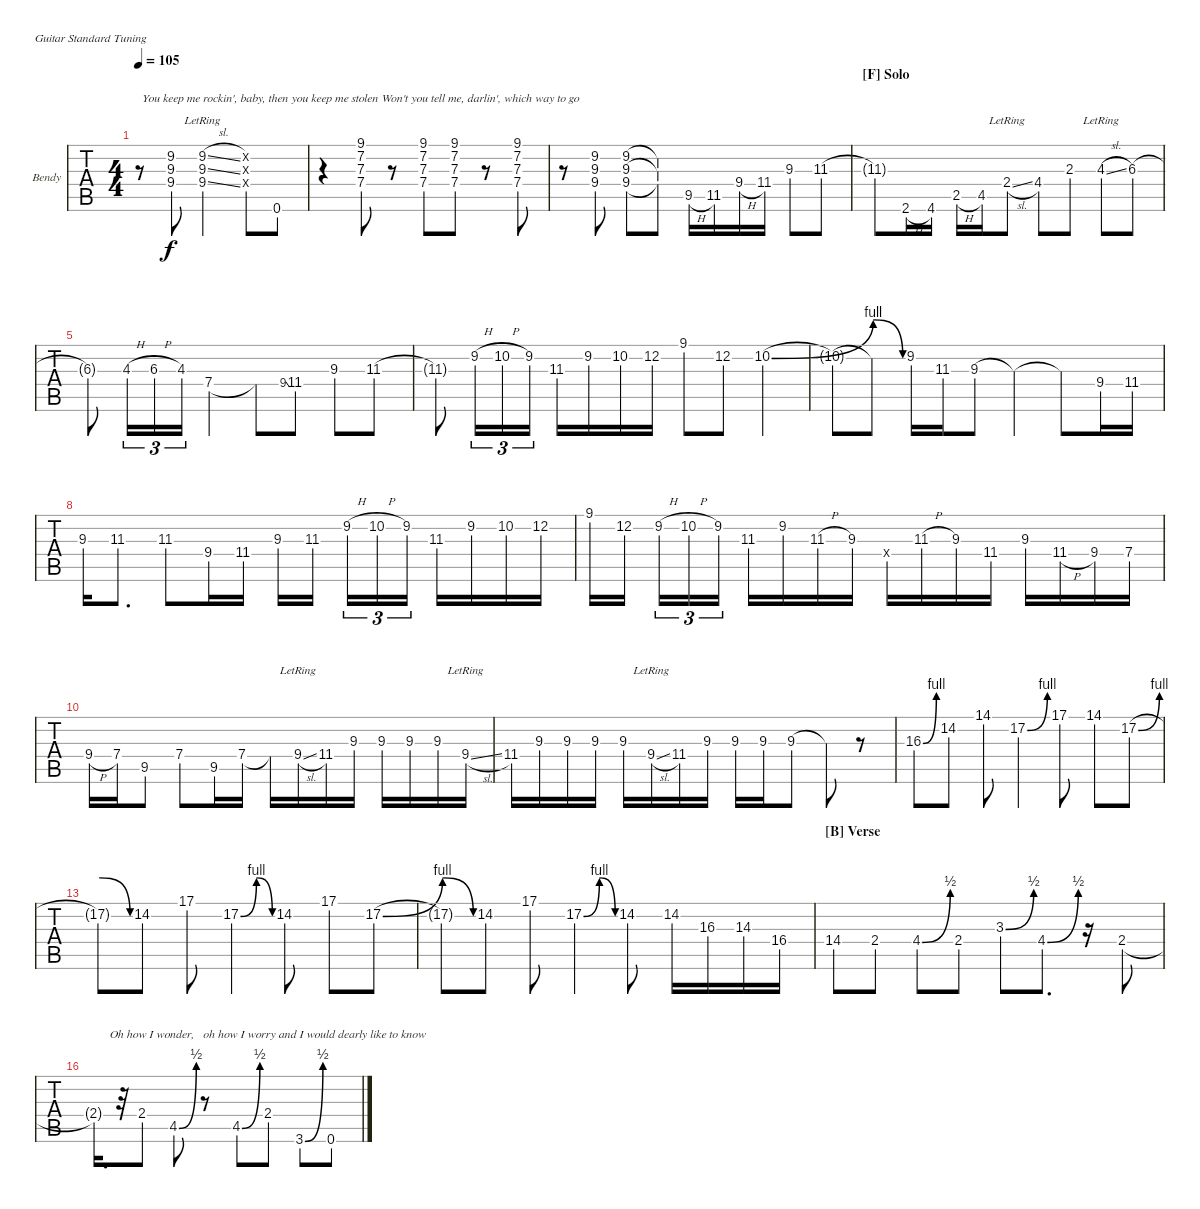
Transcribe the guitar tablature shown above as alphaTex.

\bracketExtendMode nobrackets
\firstSystemTrackNameOrientation horizontal
\otherSystemsTrackNameOrientation horizontal
\defaultBarNumberDisplay FirstOfSystem
\track ("Guitar ver.2" "Bendy") {instrument distortionguitar}
\staff {tabs}
\tuning (E4 B3 G3 D3 A2 E2)
\ts (4 4)
\tempo 105
\clef g2
\ks c
r.8{dy f} (9.2 9.3 9.4).8{lyrics (0 "") lyrics (1 "") lyrics (2 "") lyrics (3 "") lyrics (4 "")} (9.2{sl lr} 9.3{sl lr} 9.4{sl lr}).2{lyrics (0 "") lyrics (1 "") lyrics (2 "") lyrics (3 "") lyrics (4 "")} (0.2{x} 0.3{x} 0.4{x}).8{lyrics (0 "") lyrics (1 "") lyrics (2 "") lyrics (3 "") lyrics (4 "")} 0.6.8{lyrics (0 "") lyrics (1 "") lyrics (2 "") lyrics (3 "") lyrics (4 "")} |
r.4 (7.2 7.3 7.4 9.1).8{lyrics (0 "") lyrics (1 "") lyrics (2 "You keep me rockin', baby, then you keep me stolen Won't you tell me, darlin', which way to go") lyrics (3 "") lyrics (4 "")} r.8 (7.2 7.3 7.4 9.1).8{lyrics (0 "") lyrics (1 "") lyrics (2 "") lyrics (3 "") lyrics (4 "")} (7.2 7.3 7.4 9.1).8{lyrics (0 "") lyrics (1 "") lyrics (2 "") lyrics (3 "") lyrics (4 "")} r.8 (7.2 7.3 7.4 9.1).8{lyrics (0 "") lyrics (1 "") lyrics (2 "") lyrics (3 "") lyrics (4 "")} |
r.8 (9.2 9.3 9.4).8{lyrics (0 "") lyrics (1 "") lyrics (2 "") lyrics (3 "") lyrics (4 "")} (9.2 9.3 9.4).8{lyrics (0 "") lyrics (1 "") lyrics (2 "") lyrics (3 "") lyrics (4 "")} (9.2{t} 9.3{t} 9.4{t}).8{lyrics (0 "") lyrics (1 "") lyrics (2 "") lyrics (3 "") lyrics (4 "")} 9.5{h}.16{lyrics (0 "") lyrics (1 "") lyrics (2 "") lyrics (3 "") lyrics (4 "")} 11.5.16{lyrics (0 "") lyrics (1 "") lyrics (2 "") lyrics (3 "") lyrics (4 "")} 9.4{h}.16{lyrics (0 "") lyrics (1 "") lyrics (2 "") lyrics (3 "") lyrics (4 "")} 11.4.16{lyrics (0 "") lyrics (1 "") lyrics (2 "") lyrics (3 "") lyrics (4 "")} 9.3.8{lyrics (0 "") lyrics (1 "") lyrics (2 "") lyrics (3 "") lyrics (4 "")} 11.3.8{lyrics (0 "") lyrics (1 "") lyrics (2 "") lyrics (3 "") lyrics (4 "")} |
\section ("F" "Solo")
11.3{t}.8{lyrics (0 "") lyrics (1 "") lyrics (2 "") lyrics (3 "") lyrics (4 "")} 2.6{h}.16{lyrics (0 "") lyrics (1 "") lyrics (2 "") lyrics (3 "") lyrics (4 "")} 4.6.16{lyrics (0 "") lyrics (1 "") lyrics (2 "") lyrics (3 "") lyrics (4 "")} 2.5{h}.16{lyrics (0 "") lyrics (1 "") lyrics (2 "") lyrics (3 "") lyrics (4 "")} 4.5.16{lyrics (0 "") lyrics (1 "") lyrics (2 "") lyrics (3 "") lyrics (4 "")} 2.4{sl lr}.8{lyrics (0 "") lyrics (1 "") lyrics (2 "") lyrics (3 "") lyrics (4 "")} 4.4.8{lyrics (0 "") lyrics (1 "") lyrics (2 "") lyrics (3 "") lyrics (4 "")} 2.3.8{lyrics (0 "") lyrics (1 "") lyrics (2 "") lyrics (3 "") lyrics (4 "")} 4.3{sl lr}.8{lyrics (0 "") lyrics (1 "") lyrics (2 "") lyrics (3 "") lyrics (4 "")} 6.3.8 |
6.3{t}.8{lyrics (0 "") lyrics (1 "") lyrics (2 "") lyrics (3 "") lyrics (4 "")} 4.3{h}.16{tu (3 2) lyrics (0 "") lyrics (1 "") lyrics (2 "") lyrics (3 "") lyrics (4 "")} 6.3{h}.16{tu (3 2) lyrics (0 "") lyrics (1 "") lyrics (2 "") lyrics (3 "") lyrics (4 "")} 4.3.16{tu (3 2) lyrics (0 "") lyrics (1 "") lyrics (2 "") lyrics (3 "") lyrics (4 "")} 7.4.4 7.4{t}.8 9.4{ss}.8{gr} 11.4.8 9.3.8 11.3.8 |
11.3{t}.8{lyrics (0 "") lyrics (1 "") lyrics (2 "") lyrics (3 "") lyrics (4 "")} 9.2{h}.16{tu (3 2) lyrics (0 "") lyrics (1 "") lyrics (2 "") lyrics (3 "") lyrics (4 "")} 10.2{h}.16{tu (3 2) lyrics (0 "") lyrics (1 "") lyrics (2 "") lyrics (3 "") lyrics (4 "")} 9.2.16{tu (3 2) lyrics (0 "") lyrics (1 "") lyrics (2 "") lyrics (3 "") lyrics (4 "")} 11.3.16 9.2.16 10.2.16 12.2.16 9.1.8 12.2.8 10.2{be (bend 0 0 15 4)}.4 |
10.2{t}.8{lyrics (0 "") lyrics (1 "") lyrics (2 "") lyrics (3 "") lyrics (4 "")} 10.2{be (prebendrelease 0 4 7.199999999999999 0) t}.8{lyrics (0 "") lyrics (1 "") lyrics (2 "") lyrics (3 "") lyrics (4 "")} 9.2.16{lyrics (0 "") lyrics (1 "") lyrics (2 "") lyrics (3 "") lyrics (4 "")} 11.3.16{lyrics (0 "") lyrics (1 "") lyrics (2 "") lyrics (3 "") lyrics (4 "")} 9.3.8 9.3{t}.4 9.3{t}.8 9.4.16 11.4.16 |
9.3.16{lyrics (0 "") lyrics (1 "") lyrics (2 "") lyrics (3 "") lyrics (4 "")} 11.3.8{d lyrics (0 "") lyrics (1 "") lyrics (2 "") lyrics (3 "") lyrics (4 "")} 11.3.8{lyrics (0 "") lyrics (1 "") lyrics (2 "") lyrics (3 "") lyrics (4 "")} 9.4.16{lyrics (0 "") lyrics (1 "") lyrics (2 "") lyrics (3 "") lyrics (4 "")} 11.4.16 9.3.16 11.3.16 9.2{h}.16{tu (3 2)} 10.2{h}.16{tu (3 2)} 9.2.16{tu (3 2)} 11.3.16 9.2.16 10.2.16 12.2.16 |
9.1.16{lyrics (0 "") lyrics (1 "") lyrics (2 "") lyrics (3 "") lyrics (4 "")} 12.2.16{lyrics (0 "") lyrics (1 "") lyrics (2 "") lyrics (3 "") lyrics (4 "")} 9.2{h}.16{tu (3 2) lyrics (0 "") lyrics (1 "") lyrics (2 "") lyrics (3 "") lyrics (4 "")} 10.2{h}.16{tu (3 2) lyrics (0 "") lyrics (1 "") lyrics (2 "") lyrics (3 "") lyrics (4 "")} 9.2.16{tu (3 2)} 11.3.16 9.2.16 11.3{h}.16 9.3.16 11.4{x}.16 11.3{h}.16 9.3.16 11.4.16 9.3.16 11.4{h}.16 9.4.16 7.4.16 |
9.4{h}.16{lyrics (0 "") lyrics (1 "") lyrics (2 "") lyrics (3 "") lyrics (4 "")} 7.4.16{lyrics (0 "") lyrics (1 "") lyrics (2 "") lyrics (3 "") lyrics (4 "")} 9.5{st}.8{lyrics (0 "") lyrics (1 "") lyrics (2 "") lyrics (3 "") lyrics (4 "")} 7.4.8{lyrics (0 "") lyrics (1 "") lyrics (2 "") lyrics (3 "") lyrics (4 "")} 9.5.16 7.4.16 7.4{t}.16 9.4{sl lr}.16 11.4.16 9.3.16 9.3.16 9.3.16 9.3.16 9.4{sl lr}.16 |
11.4.16{lyrics (0 "") lyrics (1 "") lyrics (2 "") lyrics (3 "") lyrics (4 "")} 9.3.16{lyrics (0 "") lyrics (1 "") lyrics (2 "") lyrics (3 "") lyrics (4 "")} 9.3.16{lyrics (0 "") lyrics (1 "") lyrics (2 "") lyrics (3 "") lyrics (4 "")} 9.3.16{lyrics (0 "") lyrics (1 "") lyrics (2 "") lyrics (3 "") lyrics (4 "")} 9.3.16 9.4{sl lr}.16 11.4.16 9.3.16 9.3.16 9.3.16 9.3.8 9.3{t}.8 r.8 |
16.3{be (bend 0 0 60 4)}.8 14.2.8 14.1.8 17.2{be (bend 0 0 60 4)}.4 17.1.8 14.1.8 17.2{be (bend 0 0 60 4)}.8 |
17.2{be (release 0 4 60 0) t}.8 14.2.8 17.1.8 17.2{be (bendrelease 0 0 30 4 30 4 60 0)}.4 14.2.8 17.1.8 17.2{be (bend 0 0 60 4)}.8 |
17.2{be (release 0 4 60 0) t}.8 14.2.8 17.1.8 17.2{be (bendrelease 0 0 30 4 30 4 60 0)}.4 14.2.8 14.2.16 16.3.16 14.3.16 16.4.16 |
\section ("B" "Verse")
14.4.8{lyrics (0 "") lyrics (1 "") lyrics (2 "") lyrics (3 "") lyrics (4 "")} 2.4.8{lyrics (0 "") lyrics (1 "") lyrics (2 "") lyrics (3 "") lyrics (4 "")} 4.4{be (bend 0 0 1.7999999999999998 2)}.8{lyrics (0 "") lyrics (1 "") lyrics (2 "") lyrics (3 "") lyrics (4 "")} 2.4.8{lyrics (0 "") lyrics (1 "") lyrics (2 "") lyrics (3 "") lyrics (4 "")} 3.3{be (bend 0 0 1.2 2)}.8{lyrics (0 "") lyrics (1 "") lyrics (2 "") lyrics (3 "") lyrics (4 "")} 4.4{be (bend 0 0 2.4 2)}.8{d lyrics (0 "") lyrics (1 "") lyrics (2 "") lyrics (3 "") lyrics (4 "")} r.16 2.4.8{lyrics (0 "") lyrics (1 "") lyrics (2 "") lyrics (3 "") lyrics (4 "")} |
2.4{t}.16{d lyrics (0 "") lyrics (1 "") lyrics (2 "") lyrics (3 "") lyrics (4 "")} r.32 2.4.8{lyrics (0 "") lyrics (1 "") lyrics (2 "") lyrics (3 "") lyrics (4 "")} 4.5{be (bend 0 0 3 2)}.8{lyrics (0 "") lyrics (1 "") lyrics (2 "") lyrics (3 "") lyrics (4 "")} r.8 4.5{be (bend 0 0 1.7999999999999998 2)}.8{lyrics (0 "") lyrics (1 "") lyrics (2 "") lyrics (3 "") lyrics (4 "")} 2.4.8{lyrics (0 "") lyrics (1 "") lyrics (2 "") lyrics (3 "Oh how I wonder,   oh how I worry and I would dearly like to know") lyrics (4 "")} 3.6{be (bend 0 0 14.399999999999999 2)}.8{lyrics (0 "") lyrics (1 "") lyrics (2 "") lyrics (3 "") lyrics (4 "")} 0.6.8{lyrics (0 "") lyrics (1 "") lyrics (2 "") lyrics (3 "") lyrics (4 "")}
